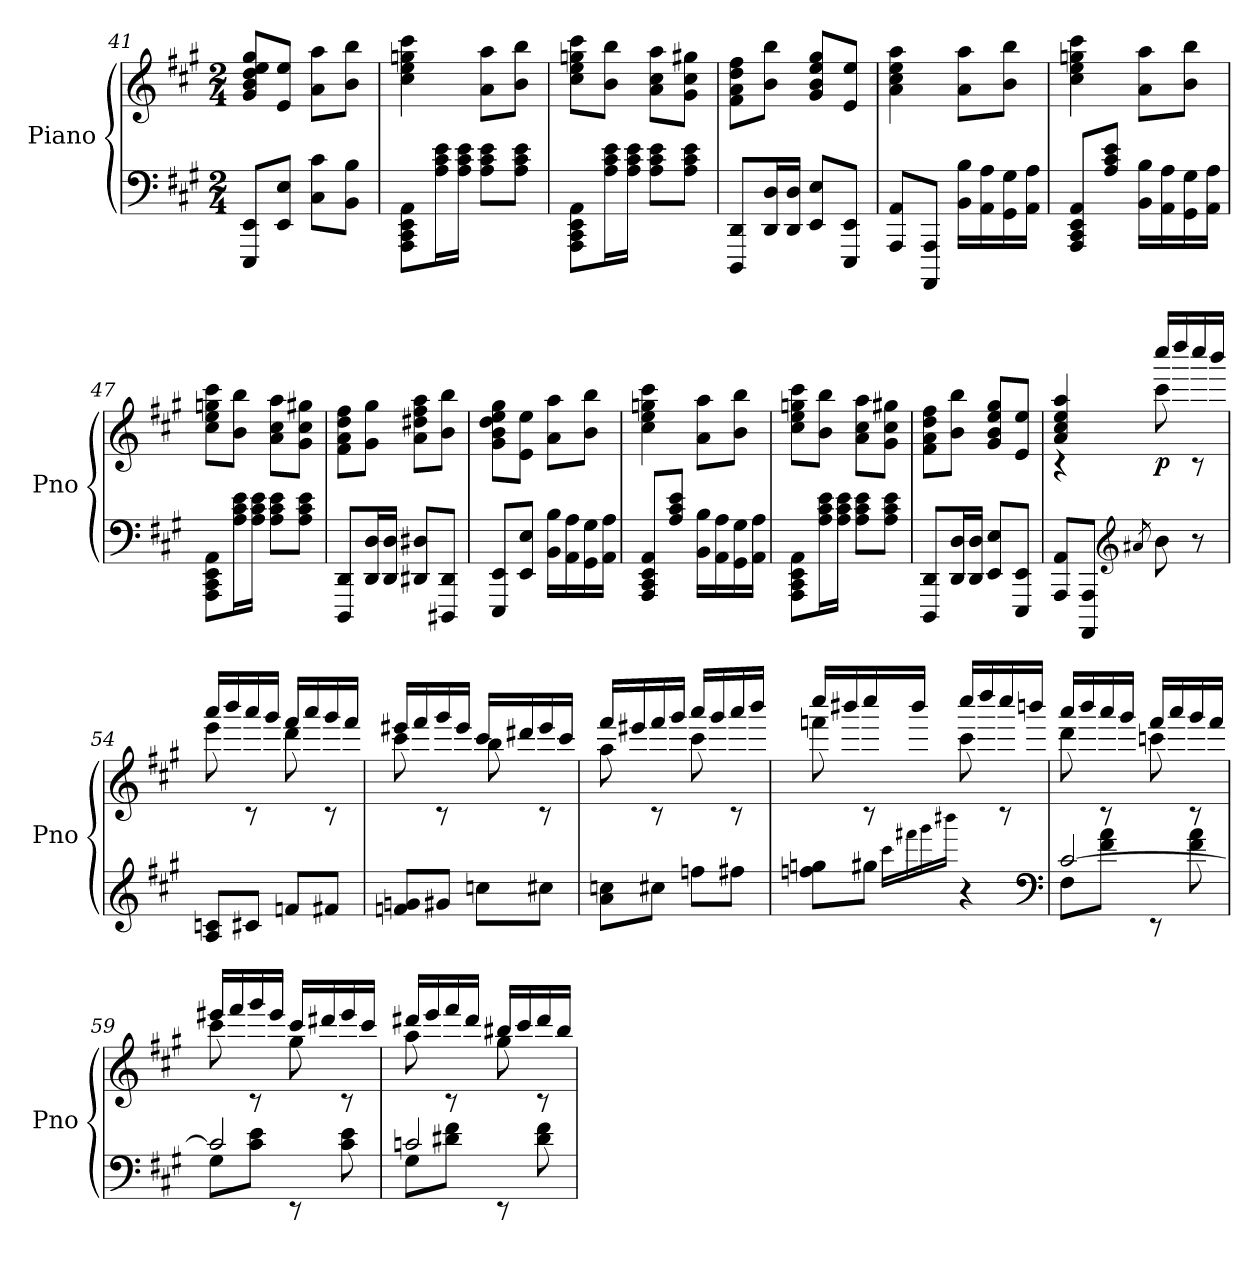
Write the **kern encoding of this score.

**kern	**kern	**dynam
*part1	*part1	*part1
*staff2	*staff1	*staff1/2
*I"Piano	*	*
*I'Pno	*	*
*clefF4	*clefG2	*
*k[f#c#g#]	*k[f#c#g#]	*
*A:	*A:	*
*M2/4	*M2/4	*
=41	=41	=41
8EEE/ 8EE/L	8g#/ 8b/ 8dd/ 8ee/ 8gg#/L	.
8EE/ 8E/J	8e/ 8ee/J	.
8C#\ 8c#\L	8a\ 8aa\L	.
8BB\ 8B\J	8b\ 8bb\J	.
=42	=42	=42
8AAA\ 8CC#\ 8EE\ 8AA\L	4cc#\ 4ee\ 4ggn\ 4ccc#\	.
16A\ 16c#\ 16e\L	.	.
16A\ 16c#\ 16e\JJ	.	.
8A\ 8c#\ 8e\L	8a\ 8aa\L	.
8A\ 8c#\ 8e\J	8b\ 8bb\J	.
=43	=43	=43
8AAA\ 8CC#\ 8EE\ 8AA\L	8cc#\ 8ee\ 8ggn\ 8ccc#\L	.
16A\ 16c#\ 16e\L	8b\ 8bb\J	.
16A\ 16c#\ 16e\JJ	.	.
8A\ 8c#\ 8e\L	8a\ 8cc#\ 8aa\L	.
8A\ 8c#\ 8e\J	8g#\ 8cc#\ 8gg#X\J	.
!!LO:PB:g=z
=44	=44	=44
8DDD/ 8DD/L	8f#\ 8a\ 8dd\ 8ff#\L	.
16DD/ 16D/L	8b\ 8bb\J	.
16DD/ 16D/JJ	.	.
8EE/ 8E/L	8g#/ 8b/ 8ee/ 8gg#/L	.
8EEE/ 8EE/J	8e/ 8ee/J	.
=45	=45	=45
8AAA/ 8AA/L	4a\ 4cc#\ 4ee\ 4aa\	.
8AAAA/ 8AAA/J	.	.
16BB\ 16B\LL	8a\ 8aa\L	.
16AA\ 16A\	.	.
16GG#\ 16G#\	8b\ 8bb\J	.
16AA\ 16A\JJ	.	.
=46	=46	=46
8AAA/ 8CC#/ 8EE/ 8AA/L	4cc#\ 4ee\ 4ggn\ 4ccc#\	.
8A/ 8c#/ 8e/J	.	.
16BB\ 16B\LL	8a\ 8aa\L	.
16AA\ 16A\	.	.
16GG#\ 16G#\	8b\ 8bb\J	.
16AA\ 16A\JJ	.	.
=47	=47	=47
8AAA\ 8CC#\ 8EE\ 8AA\L	8cc#\ 8ee\ 8ggn\ 8ccc#\L	.
16A\ 16c#\ 16e\L	8b\ 8bb\J	.
16A\ 16c#\ 16e\JJ	.	.
8A\ 8c#\ 8e\L	8a\ 8cc#\ 8aa\L	.
8A\ 8c#\ 8e\J	8g#\ 8cc#\ 8gg#X\J	.
=48	=48	=48
8DDD/ 8DD/L	8f#\ 8a\ 8dd\ 8ff#\L	.
16DD/ 16D/L	8g#\ 8gg#\J	.
16DD/ 16D/JJ	.	.
8DD#X/ 8D#X/L	8a\ 8dd#X\ 8ff#\ 8aa\L	.
8DDD#X/ 8DD#/J	8b\ 8bb\J	.
!!LO:LB:g=z
=49	=49	=49
8EEE/ 8EE/L	8g#\ 8b\ 8dd\ 8ee\ 8gg#\L	.
8EE/ 8E/J	8e\ 8ee\J	.
16BB\ 16B\LL	8a\ 8aa\L	.
16AA\ 16A\	.	.
16GG#\ 16G#\	8b\ 8bb\J	.
16AA\ 16A\JJ	.	.
=50	=50	=50
8AAA/ 8CC#/ 8EE/ 8AA/L	4cc#\ 4ee\ 4ggn\ 4ccc#\	.
8A/ 8c#/ 8e/J	.	.
16BB\ 16B\LL	8a\ 8aa\L	.
16AA\ 16A\	.	.
16GG#\ 16G#\	8b\ 8bb\J	.
16AA\ 16A\JJ	.	.
=51	=51	=51
8AAA\ 8CC#\ 8EE\ 8AA\L	8cc#\ 8ee\ 8ggn\ 8ccc#\L	.
16A\ 16c#\ 16e\L	8b\ 8bb\J	.
16A\ 16c#\ 16e\JJ	.	.
8A\ 8c#\ 8e\L	8a\ 8cc#\ 8aa\L	.
8A\ 8c#\ 8e\J	8g#\ 8cc#\ 8gg#X\J	.
=52	=52	=52
8DDD/ 8DD/L	8f#\ 8a\ 8dd\ 8ff#\L	.
16DD/ 16D/L	8b\ 8bb\J	.
16DD/ 16D/JJ	.	.
8EE/ 8E/L	8g#/ 8b/ 8ee/ 8gg#/L	.
8EEE/ 8EE/J	8e/ 8ee/J	.
!!LO:LB:g=z
=53	=53	=53
*	*^	*
8AAA/ 8AA/L	4a/ 4cc#/ 4ee/ 4aa/	4rc	.
8AAAA/ 8AAA/J	.	.	.
*clefG2	*	*	*
8qa#X/	.	.	.
!	!	!	!LO:DY:b
8b\	16cccc#/LL	8ccc#\	p
.	16dddd/	.	.
8r	16cccc#/	8rc	.
.	16bbb/JJ	.	.
=54	=54	=54	=54
8A/ 8cn/L	16aaa/LL	8eee\	.
.	16bbb/	.	.
8c#X/J	16aaa/	8rc	.
.	16ggg#/JJ	.	.
8fn/L	16fff#/LL	8ddd\	.
.	16aaa/	.	.
8f#X/J	16ggg#/	8rc	.
.	16fff#/JJ	.	.
=55	=55	=55	=55
8fn/ 8gn/L	16eee#X/LL	8ccc#\	.
.	16fff#/	.	.
8g#X/J	16ggg#/	8rc	.
.	16eee#/JJ	.	.
8ccn\L	16ccc#/LL	8bb\	.
.	16ddd#X/	.	.
8cc#X\J	16eee#/	8rc	.
.	16ccc#/JJ	.	.
=56	=56	=56	=56
8a\ 8ccn\L	16fff#/LL	8aa\	.
.	16eee#X/	.	.
8cc#X\J	16fff#/	8rc	.
.	16ggg#/JJ	.	.
8ffn\L	16aaa/LL	8ccc#\	.
.	16ggg#/	.	.
8ff#X\J	16aaa/	8rc	.
.	16bbb/JJ	.	.
!!LO:LB:g=z	!!
=57	=57	=57	=57
*^	*	*	*
4ryy	8ffn\ 8ggn\L	16cccc#/LL	8fffn\	.
.	.	16bbb#X/	.	.
.	8gg#X\J	16cccc#/	8rc	.
.	.	16bbb#/JJ	.	.
16qccc#\LL	.	.	.	.
16qfff#X\	.	.	.	.
16qggg#\	.	.	.	.
16qbbb#X\JJ	.	.	.	.
4ryy	4r	16cccc#/LL	8ccc#\	.
.	.	16dddd/	.	.
.	.	16cccc#/	8rc	.
.	.	16bbbn/JJ	.	.
*clefF4	*	*	*	*
=58	=58	=58	=58	=58
[2c#/	8F#\L	16aaa/LL	8ddd\	.
.	.	16bbb/	.	.
.	8f#\ 8a\J	16aaa/	8rc	.
.	.	16ggg#/JJ	.	.
.	8rEE	16fff#/LL	8cccn\	.
.	.	16aaa/	.	.
.	8f#\ 8a\	16ggg#/	8rc	.
.	.	16fff#/JJ	.	.
=59	=59	=59	=59	=59
2c#/]	8G#\L	16eee#X/LL	8ccc#\	.
.	.	16fff#/	.	.
.	8c#\ 8e\J	16ggg#/	8rc	.
.	.	16eee#/JJ	.	.
.	8rEE	16ccc#/LL	8gg#\	.
.	.	16ddd#X/	.	.
.	8c#\ 8e\	16eee#/	8rc	.
.	.	16ccc#/JJ	.	.
=60	=60	=60	=60	=60
2cn/	8G#\L	16ddd#X/LL	8aa\	.
.	.	16eee/	.	.
.	8d#X\ 8f#\J	16fff#/	8rc	.
.	.	16ddd#/JJ	.	.
.	8rEE	16bb#X/LL	8gg#\	.
.	.	16ccc#/	.	.
.	8d#\ 8f#\	16ddd#/	8rc	.
.	.	16bb#/JJ	.	.
*v	*v	*	*	*
*	*v	*v	*
=	=	=
*-	*-	*-
